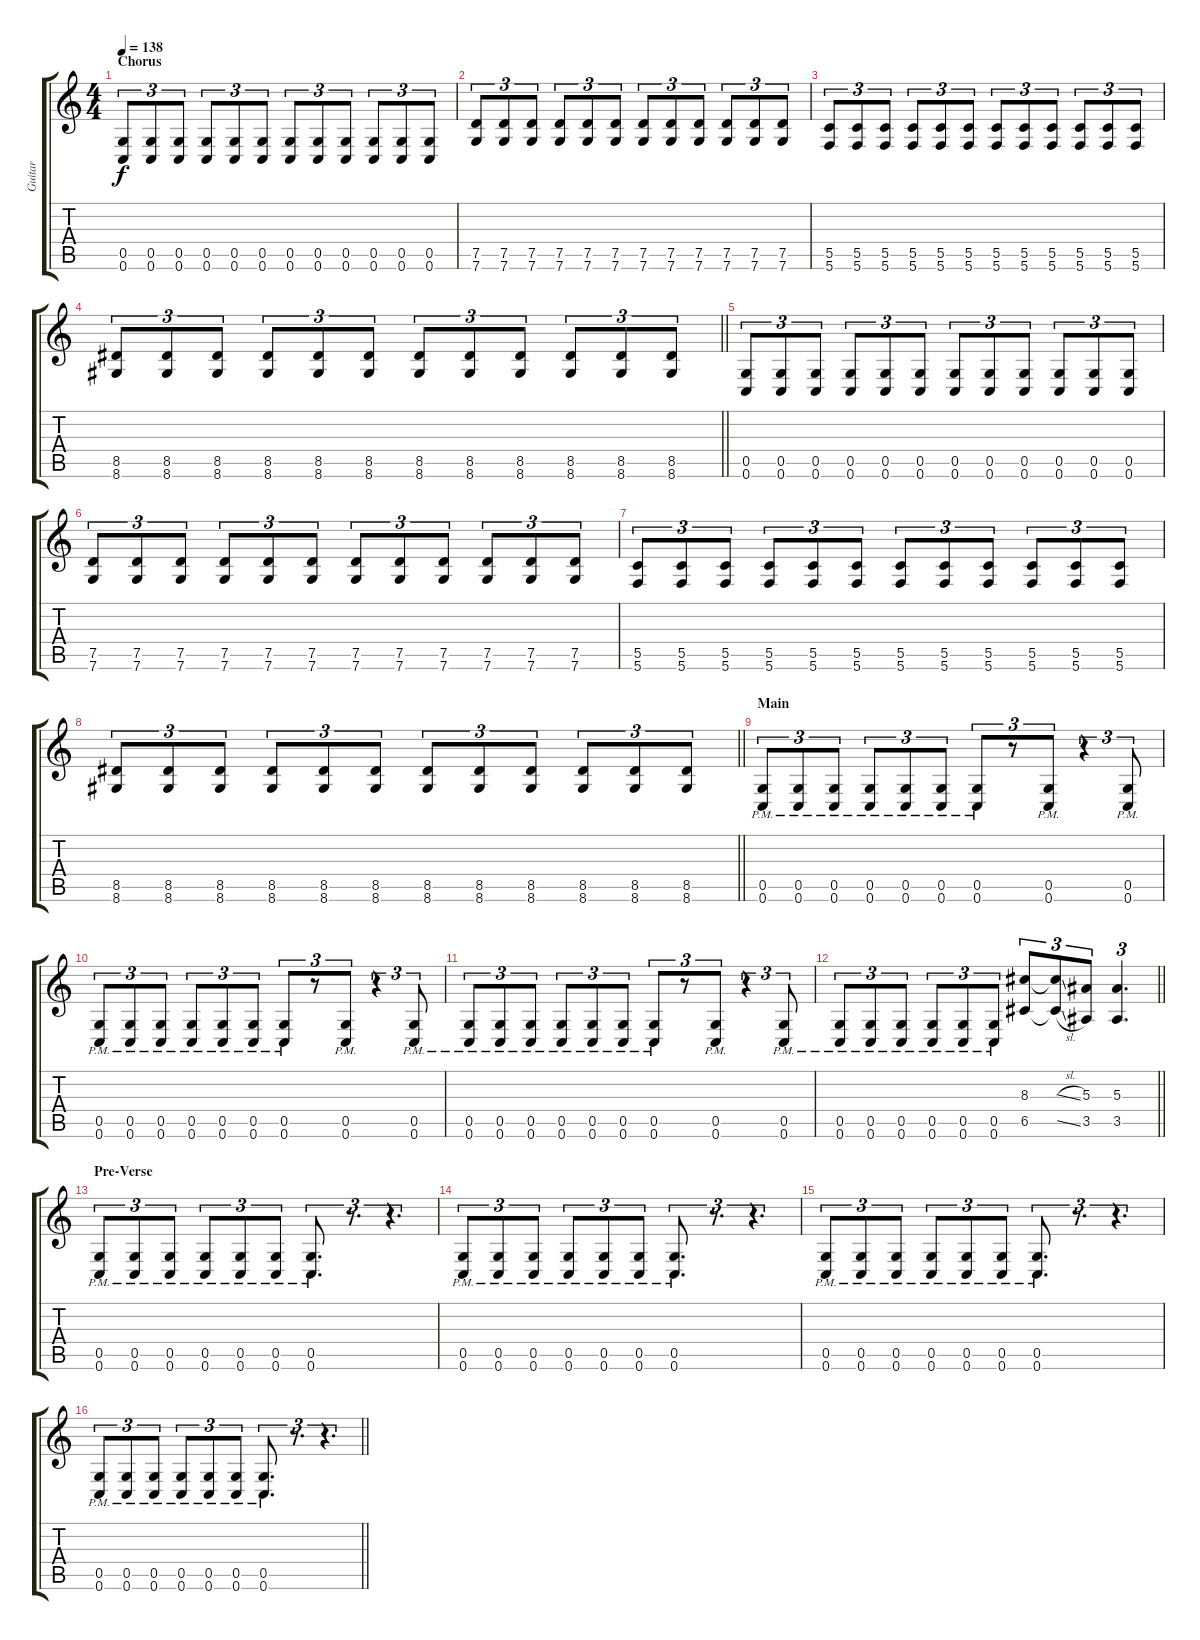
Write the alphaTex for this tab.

\track ("Guitar" "Guitar") {instrument distortionguitar}
\staff {score tabs}
\tuning (D4 A3 F3 C3 G2 C2) {hide}
\ts (4 4)
\section ("" "Chorus")
\tempo 138
\clef g2
\ks c
(0.5 0.6).8{tu (3 2) dy f volume 14} (0.5 0.6).8{tu (3 2)} (0.5 0.6).8{tu (3 2)} (0.5 0.6).8{tu (3 2)} (0.5 0.6).8{tu (3 2)} (0.5 0.6).8{tu (3 2)} (0.5 0.6).8{tu (3 2)} (0.5 0.6).8{tu (3 2)} (0.5 0.6).8{tu (3 2)} (0.5 0.6).8{tu (3 2)} (0.5 0.6).8{tu (3 2)} (0.5 0.6).8{tu (3 2)} |
(7.5 7.6).8{tu (3 2)} (7.5 7.6).8{tu (3 2)} (7.5 7.6).8{tu (3 2)} (7.5 7.6).8{tu (3 2)} (7.5 7.6).8{tu (3 2)} (7.5 7.6).8{tu (3 2)} (7.5 7.6).8{tu (3 2)} (7.5 7.6).8{tu (3 2)} (7.5 7.6).8{tu (3 2)} (7.5 7.6).8{tu (3 2)} (7.5 7.6).8{tu (3 2)} (7.5 7.6).8{tu (3 2)} |
(5.5 5.6).8{tu (3 2)} (5.5 5.6).8{tu (3 2)} (5.5 5.6).8{tu (3 2)} (5.5 5.6).8{tu (3 2)} (5.5 5.6).8{tu (3 2)} (5.5 5.6).8{tu (3 2)} (5.5 5.6).8{tu (3 2)} (5.5 5.6).8{tu (3 2)} (5.5 5.6).8{tu (3 2)} (5.5 5.6).8{tu (3 2)} (5.5 5.6).8{tu (3 2)} (5.5 5.6).8{tu (3 2)} |
\barLineRight lightlight
(8.5 8.6).8{tu (3 2)} (8.5 8.6).8{tu (3 2)} (8.5 8.6).8{tu (3 2)} (8.5 8.6).8{tu (3 2)} (8.5 8.6).8{tu (3 2)} (8.5 8.6).8{tu (3 2)} (8.5 8.6).8{tu (3 2)} (8.5 8.6).8{tu (3 2)} (8.5 8.6).8{tu (3 2)} (8.5 8.6).8{tu (3 2)} (8.5 8.6).8{tu (3 2)} (8.5 8.6).8{tu (3 2)} |
\section ("" "")
(0.5 0.6).8{tu (3 2)} (0.5 0.6).8{tu (3 2)} (0.5 0.6).8{tu (3 2)} (0.5 0.6).8{tu (3 2)} (0.5 0.6).8{tu (3 2)} (0.5 0.6).8{tu (3 2)} (0.5 0.6).8{tu (3 2)} (0.5 0.6).8{tu (3 2)} (0.5 0.6).8{tu (3 2)} (0.5 0.6).8{tu (3 2)} (0.5 0.6).8{tu (3 2)} (0.5 0.6).8{tu (3 2)} |
(7.5 7.6).8{tu (3 2)} (7.5 7.6).8{tu (3 2)} (7.5 7.6).8{tu (3 2)} (7.5 7.6).8{tu (3 2)} (7.5 7.6).8{tu (3 2)} (7.5 7.6).8{tu (3 2)} (7.5 7.6).8{tu (3 2)} (7.5 7.6).8{tu (3 2)} (7.5 7.6).8{tu (3 2)} (7.5 7.6).8{tu (3 2)} (7.5 7.6).8{tu (3 2)} (7.5 7.6).8{tu (3 2)} |
(5.5 5.6).8{tu (3 2)} (5.5 5.6).8{tu (3 2)} (5.5 5.6).8{tu (3 2)} (5.5 5.6).8{tu (3 2)} (5.5 5.6).8{tu (3 2)} (5.5 5.6).8{tu (3 2)} (5.5 5.6).8{tu (3 2)} (5.5 5.6).8{tu (3 2)} (5.5 5.6).8{tu (3 2)} (5.5 5.6).8{tu (3 2)} (5.5 5.6).8{tu (3 2)} (5.5 5.6).8{tu (3 2)} |
\barLineRight lightlight
(8.5 8.6).8{tu (3 2)} (8.5 8.6).8{tu (3 2)} (8.5 8.6).8{tu (3 2)} (8.5 8.6).8{tu (3 2)} (8.5 8.6).8{tu (3 2)} (8.5 8.6).8{tu (3 2)} (8.5 8.6).8{tu (3 2)} (8.5 8.6).8{tu (3 2)} (8.5 8.6).8{tu (3 2)} (8.5 8.6).8{tu (3 2)} (8.5 8.6).8{tu (3 2)} (8.5 8.6).8{tu (3 2)} |
\section ("" "Main")
(0.5{pm} 0.6{pm}).8{tu (3 2) volume 15} (0.5{pm} 0.6{pm}).8{tu (3 2)} (0.5{pm} 0.6{pm}).8{tu (3 2)} (0.5{pm} 0.6{pm}).8{tu (3 2)} (0.5{pm} 0.6{pm}).8{tu (3 2)} (0.5{pm} 0.6{pm}).8{tu (3 2)} (0.5{pm} 0.6{pm}).8{tu (3 2)} r.8{tu (3 2)} (0.5{pm} 0.6{pm}).8{tu (3 2)} r.4{tu (3 2)} (0.5{pm} 0.6{pm}).8{tu (3 2)} |
(0.5{pm} 0.6{pm}).8{tu (3 2)} (0.5{pm} 0.6{pm}).8{tu (3 2)} (0.5{pm} 0.6{pm}).8{tu (3 2)} (0.5{pm} 0.6{pm}).8{tu (3 2)} (0.5{pm} 0.6{pm}).8{tu (3 2)} (0.5{pm} 0.6{pm}).8{tu (3 2)} (0.5{pm} 0.6{pm}).8{tu (3 2)} r.8{tu (3 2)} (0.5{pm} 0.6{pm}).8{tu (3 2)} r.4{tu (3 2)} (0.5{pm} 0.6{pm}).8{tu (3 2)} |
(0.5{pm} 0.6{pm}).8{tu (3 2)} (0.5{pm} 0.6{pm}).8{tu (3 2)} (0.5{pm} 0.6{pm}).8{tu (3 2)} (0.5{pm} 0.6{pm}).8{tu (3 2)} (0.5{pm} 0.6{pm}).8{tu (3 2)} (0.5{pm} 0.6{pm}).8{tu (3 2)} (0.5{pm} 0.6{pm}).8{tu (3 2)} r.8{tu (3 2)} (0.5{pm} 0.6{pm}).8{tu (3 2)} r.4{tu (3 2)} (0.5{pm} 0.6{pm}).8{tu (3 2)} |
\barLineRight lightlight
(0.5{pm} 0.6{pm}).8{tu (3 2)} (0.5{pm} 0.6{pm}).8{tu (3 2)} (0.5{pm} 0.6{pm}).8{tu (3 2)} (0.5{pm} 0.6{pm}).8{tu (3 2)} (0.5{pm} 0.6{pm}).8{tu (3 2)} (0.5{pm} 0.6{pm}).8{tu (3 2)} (8.3 6.5).8{tu (3 2)} (8.3{sl t} 6.5{sl t}).8{tu (3 2)} (5.3 3.5).8{tu (3 2)} (5.3 3.5).4{d tu (3 2)} |
\section ("" "Pre-Verse")
(0.5{pm} 0.6{pm}).8{tu (3 2)} (0.5{pm} 0.6{pm}).8{tu (3 2)} (0.5{pm} 0.6{pm}).8{tu (3 2)} (0.5{pm} 0.6{pm}).8{tu (3 2)} (0.5{pm} 0.6{pm}).8{tu (3 2)} (0.5{pm} 0.6{pm}).8{tu (3 2)} (0.5{pm} 0.6{pm}).8{d tu (3 2)} r.8{d tu (3 2)} r.4{d tu (3 2)} |
(0.5{pm} 0.6{pm}).8{tu (3 2)} (0.5{pm} 0.6{pm}).8{tu (3 2)} (0.5{pm} 0.6{pm}).8{tu (3 2)} (0.5{pm} 0.6{pm}).8{tu (3 2)} (0.5{pm} 0.6{pm}).8{tu (3 2)} (0.5{pm} 0.6{pm}).8{tu (3 2)} (0.5{pm} 0.6{pm}).8{d tu (3 2)} r.8{d tu (3 2)} r.4{d tu (3 2)} |
(0.5{pm} 0.6{pm}).8{tu (3 2)} (0.5{pm} 0.6{pm}).8{tu (3 2)} (0.5{pm} 0.6{pm}).8{tu (3 2)} (0.5{pm} 0.6{pm}).8{tu (3 2)} (0.5{pm} 0.6{pm}).8{tu (3 2)} (0.5{pm} 0.6{pm}).8{tu (3 2)} (0.5{pm} 0.6{pm}).8{d tu (3 2)} r.8{d tu (3 2)} r.4{d tu (3 2)} |
\barLineRight lightlight
(0.5{pm} 0.6{pm}).8{tu (3 2)} (0.5{pm} 0.6{pm}).8{tu (3 2)} (0.5{pm} 0.6{pm}).8{tu (3 2)} (0.5{pm} 0.6{pm}).8{tu (3 2)} (0.5{pm} 0.6{pm}).8{tu (3 2)} (0.5{pm} 0.6{pm}).8{tu (3 2)} (0.5{pm} 0.6{pm}).8{d tu (3 2)} r.8{d tu (3 2)} r.4{d tu (3 2)}
